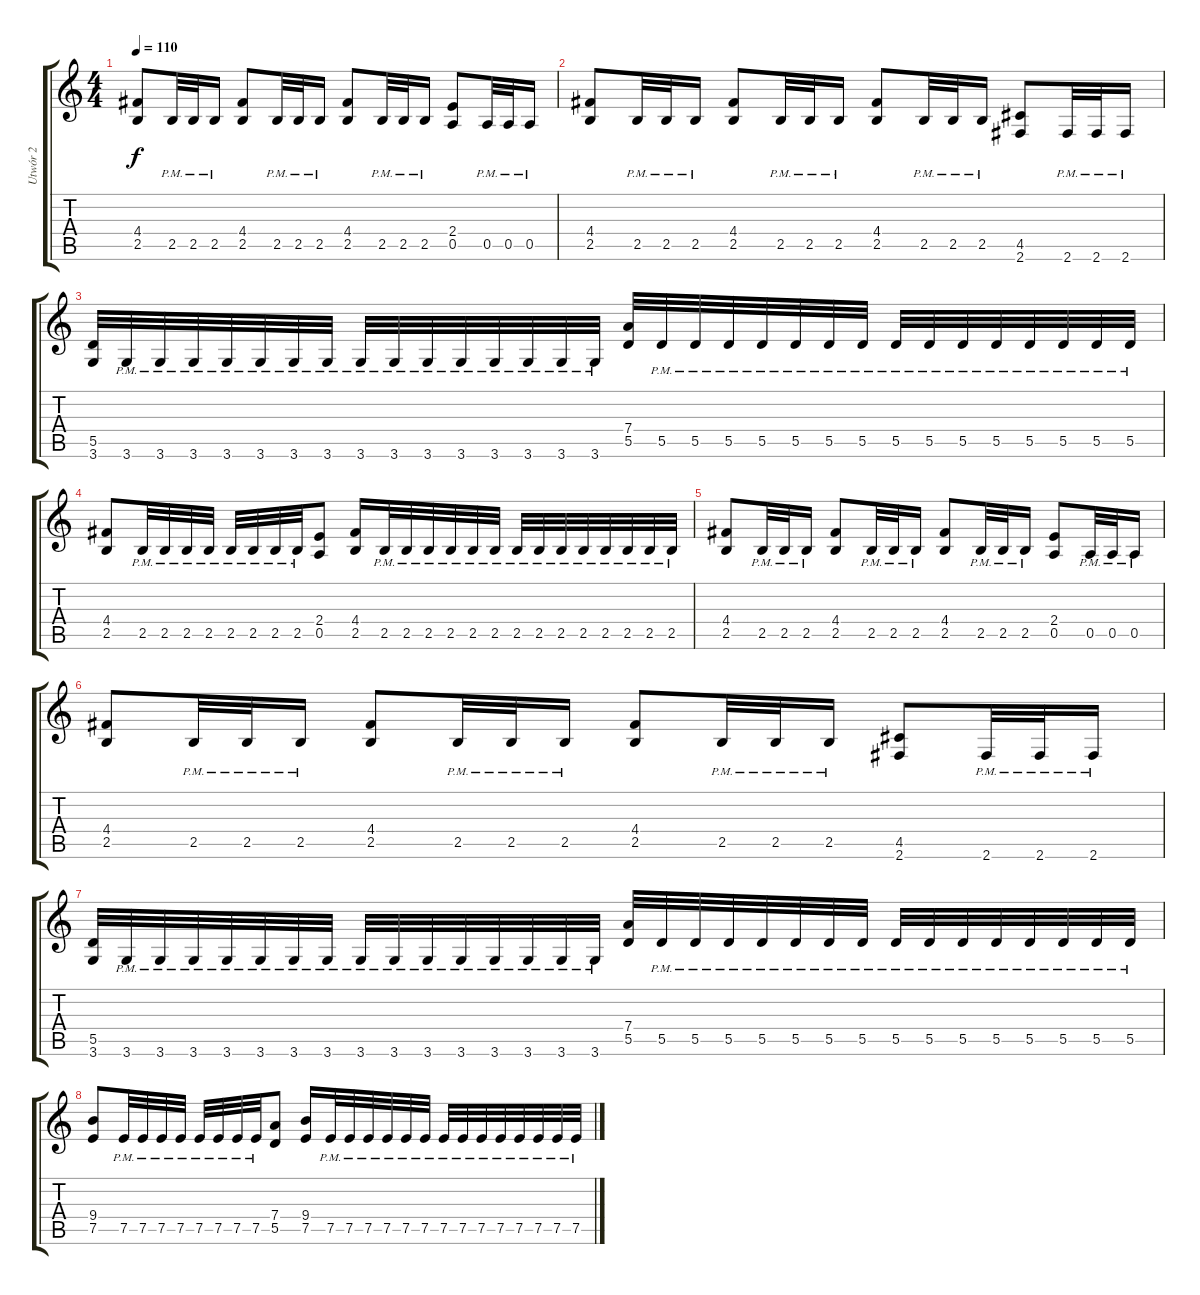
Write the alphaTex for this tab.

\track ("Utwór 2" "Utwór 2") {instrument acousticguitarsteel}
\staff {score tabs}
\tuning (E4 B3 G3 D3 A2 E2) {hide}
\ts (4 4)
\tempo 110
\clef g2
\ks c
(4.4 2.5).8{dy f} 2.5{pm}.32 2.5{pm}.32 2.5{pm}.16 (4.4 2.5).8 2.5{pm}.32 2.5{pm}.32 2.5{pm}.16 (4.4 2.5).8 2.5{pm}.32 2.5{pm}.32 2.5{pm}.16 (2.4 0.5).8 0.5{pm}.32 0.5{pm}.32 0.5{pm}.16 |
(4.4 2.5).8 2.5{pm}.32 2.5{pm}.32 2.5{pm}.16 (4.4 2.5).8 2.5{pm}.32 2.5{pm}.32 2.5{pm}.16 (4.4 2.5).8 2.5{pm}.32 2.5{pm}.32 2.5{pm}.16 (4.5 2.6).8 2.6{pm}.32 2.6{pm}.32 2.6{pm}.16 |
(5.5 3.6).32 3.6{pm}.32 3.6{pm}.32 3.6{pm}.32 3.6{pm}.32 3.6{pm}.32 3.6{pm}.32 3.6{pm}.32 3.6{pm}.32 3.6{pm}.32 3.6{pm}.32 3.6{pm}.32 3.6{pm}.32 3.6{pm}.32 3.6{pm}.32 3.6{pm}.32 (7.4 5.5).32 5.5{pm}.32 5.5{pm}.32 5.5{pm}.32 5.5{pm}.32 5.5{pm}.32 5.5{pm}.32 5.5{pm}.32 5.5{pm}.32 5.5{pm}.32 5.5{pm}.32 5.5{pm}.32 5.5{pm}.32 5.5{pm}.32 5.5{pm}.32 5.5{pm}.32 |
(4.4 2.5).8 2.5{pm}.32 2.5{pm}.32 2.5{pm}.32 2.5{pm}.32 2.5{pm}.32 2.5{pm}.32 2.5{pm}.32 2.5{pm}.32 (2.4 0.5).8 (4.4 2.5).16 2.5{pm}.32 2.5{pm}.32 2.5{pm}.32 2.5{pm}.32 2.5{pm}.32 2.5{pm}.32 2.5{pm}.32 2.5{pm}.32 2.5{pm}.32 2.5{pm}.32 2.5{pm}.32 2.5{pm}.32 2.5{pm}.32 2.5{pm}.32 |
(4.4 2.5).8 2.5{pm}.32 2.5{pm}.32 2.5{pm}.16 (4.4 2.5).8 2.5{pm}.32 2.5{pm}.32 2.5{pm}.16 (4.4 2.5).8 2.5{pm}.32 2.5{pm}.32 2.5{pm}.16 (2.4 0.5).8 0.5{pm}.32 0.5{pm}.32 0.5{pm}.16 |
(4.4 2.5).8 2.5{pm}.32 2.5{pm}.32 2.5{pm}.16 (4.4 2.5).8 2.5{pm}.32 2.5{pm}.32 2.5{pm}.16 (4.4 2.5).8 2.5{pm}.32 2.5{pm}.32 2.5{pm}.16 (4.5 2.6).8 2.6{pm}.32 2.6{pm}.32 2.6{pm}.16 |
(5.5 3.6).32 3.6{pm}.32 3.6{pm}.32 3.6{pm}.32 3.6{pm}.32 3.6{pm}.32 3.6{pm}.32 3.6{pm}.32 3.6{pm}.32 3.6{pm}.32 3.6{pm}.32 3.6{pm}.32 3.6{pm}.32 3.6{pm}.32 3.6{pm}.32 3.6{pm}.32 (7.4 5.5).32 5.5{pm}.32 5.5{pm}.32 5.5{pm}.32 5.5{pm}.32 5.5{pm}.32 5.5{pm}.32 5.5{pm}.32 5.5{pm}.32 5.5{pm}.32 5.5{pm}.32 5.5{pm}.32 5.5{pm}.32 5.5{pm}.32 5.5{pm}.32 5.5{pm}.32 |
(9.4 7.5).8 7.5{pm}.32 7.5{pm}.32 7.5{pm}.32 7.5{pm}.32 7.5{pm}.32 7.5{pm}.32 7.5{pm}.32 7.5{pm}.32 (7.4 5.5).8 (9.4 7.5).16 7.5{pm}.32 7.5{pm}.32 7.5{pm}.32 7.5{pm}.32 7.5{pm}.32 7.5{pm}.32 7.5{pm}.32 7.5{pm}.32 7.5{pm}.32 7.5{pm}.32 7.5{pm}.32 7.5{pm}.32 7.5{pm}.32 7.5{pm}.32
